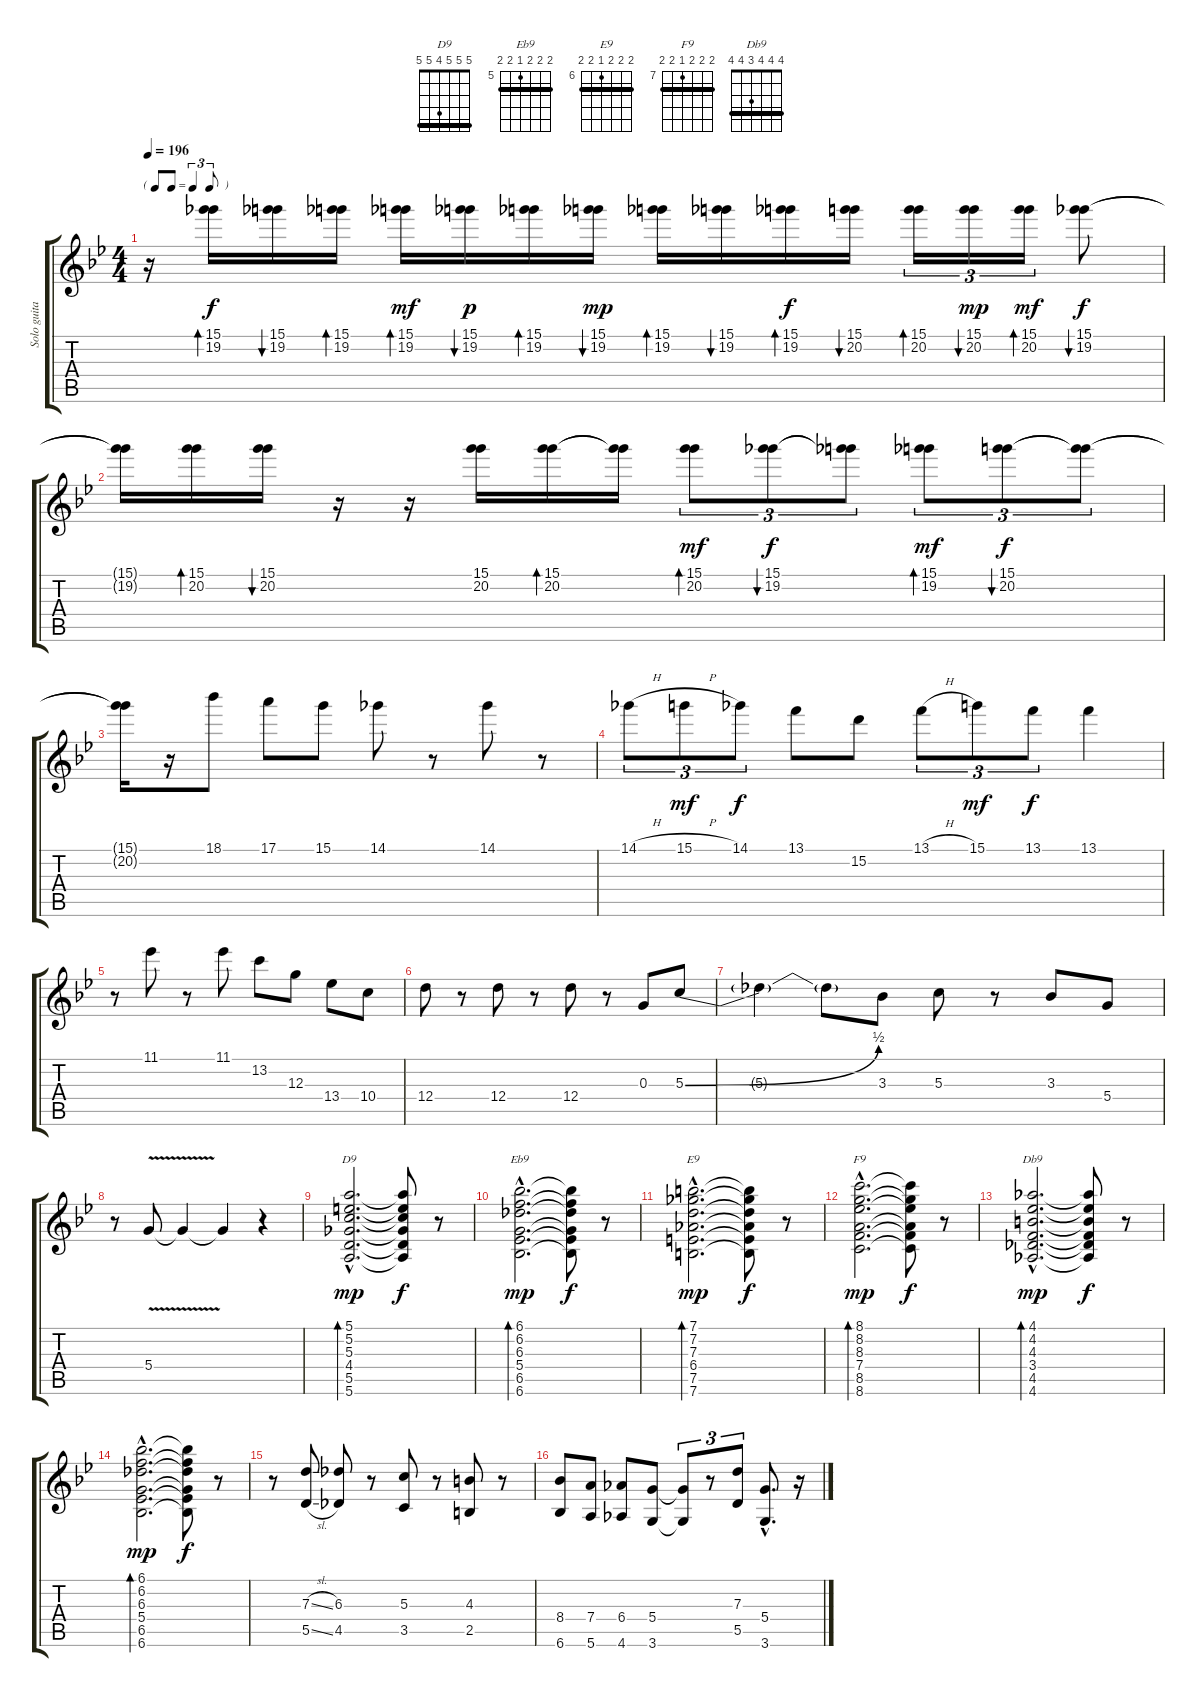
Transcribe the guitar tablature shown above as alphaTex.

\track ("Solo guitar" "Solo guita") {instrument acousticguitarsteel}
\staff {score tabs}
\tuning (E4 B3 G3 D3 A2 E2) {hide}
\chord ("D9" 5 5 5 4 5 5) {barre 5}
\chord ("Eb9" 6 6 6 5 6 6) {firstfret 5 barre 6}
\chord ("E9" 7 7 7 6 7 7) {firstfret 6 barre 7}
\chord ("F9" 8 8 8 7 8 8) {firstfret 7 barre 8}
\chord ("Db9" 4 4 4 3 4 4) {barre 4}
\ts (4 4)
\tf triplet8th
\tempo 196
\clef g2
\ks gminor
r.16{dy mp} (15.1 19.2).16{bd 120 dy f} (15.1 19.2).16{bu 120} (15.1 19.2).16{bd 120} (15.1 19.2).16{bd 120 dy mf} (15.1 19.2).16{bu 120 dy p} (15.1 19.2).16{bd 120} (15.1 19.2).16{bu 120 dy mp} (15.1 19.2).16{bd 120} (15.1 19.2).16{bu 120} (15.1 19.2).16{bd 120 dy f} (15.1 20.2).16{bu 120} (15.1 20.2).16{tu (3 2) bd 120} (15.1 20.2).16{tu (3 2) bu 120 dy mp} (15.1 20.2).16{tu (3 2) bd 120 dy mf} (15.1 19.2).8{bu 120 dy f} |
(15.1{t} 19.2{t}).16 (15.1 20.2).16{bd 120} (15.1 20.2).16{bu 120} r.16 r.16 (15.1 20.2).16 (15.1 20.2).16{bd 120} (15.1{t} 20.2{t}).16 (15.1 20.2).8{tu (3 2) bd 120 dy mf} (15.1 19.2).8{tu (3 2) bu 120 dy f} (15.1{t} 19.2{t}).8{tu (3 2)} (15.1 19.2).8{tu (3 2) bd 120 dy mf} (15.1 20.2).8{tu (3 2) bu 120 dy f} (15.1{t} 20.2{t}).8{tu (3 2)} |
(15.1{t} 20.2{t}).16 r.16 18.1.8 17.1.8 15.1.8 14.1.8 r.8 14.1.8 r.8 |
14.1{h}.8{tu (3 2)} 15.1{h}.8{tu (3 2) dy mf} 14.1.8{tu (3 2) dy f} 13.1.8 15.2.8 13.1{h}.8{tu (3 2)} 15.1.8{tu (3 2) dy mf} 13.1.8{tu (3 2) dy f} 13.1.4 |
r.8 11.1.8 r.8 11.1.8 13.2.8 12.3.8 13.4.8 10.4.8 |
12.4.8 r.8 12.4.8 r.8 12.4.8 r.8 0.3.8 5.3{be (bend 0 0 60 2)}.8 |
5.3{t}.4 5.3{t}.8 3.3.8 5.3.8 r.8 3.3.8 5.4.8 |
r.8 5.4{v}.8 5.4{t}.4 5.4{t}.4 r.4 |
(5.1{hac} 5.2{hac} 5.3{hac} 4.4{hac} 5.5{hac} 5.6{hac}).2{d bd 120 ch "D9" dy mp} (5.1{t} 5.2{t} 5.3{t} 4.4{t} 5.5{t} 5.6{t}).8{dy f} r.8 |
(6.1{hac} 6.2{hac} 6.3{hac} 5.4{hac} 6.5{hac} 6.6{hac}).2{d bd 120 ch "Eb9" dy mp} (6.1{t} 6.2{t} 6.3{t} 5.4{t} 6.5{t} 6.6{t}).8{dy f} r.8 |
(7.1{hac} 7.2{hac} 7.3{hac} 6.4{hac} 7.5{hac} 7.6{hac}).2{d bd 120 ch "E9" dy mp} (7.1{t} 7.2{t} 7.3{t} 6.4{t} 7.5{t} 7.6{t}).8{dy f} r.8 |
(8.1{hac} 8.2{hac} 8.3{hac} 7.4{hac} 8.5{hac} 8.6{hac}).2{d bd 120 ch "F9" dy mp} (8.1{t} 8.2{t} 8.3{t} 7.4{t} 8.5{t} 8.6{t}).8{dy f} r.8 |
(4.1{hac} 4.2{hac} 4.3{hac} 3.4{hac} 4.5{hac} 4.6{hac}).2{d bd 120 ch "Db9" dy mp} (4.1{t} 4.2{t} 4.3{t} 3.4{t} 4.5{t} 4.6{t}).8{dy f} r.8 |
(6.1{hac} 6.2{hac} 6.3{hac} 5.4{hac} 6.5{hac} 6.6{hac}).2{d bd 120 dy mp} (6.1{t} 6.2{t} 6.3{t} 5.4{t} 6.5{t} 6.6{t}).8{dy f} r.8 |
r.8 (7.3{sl} 5.5{sl}).8 (6.3 4.5).8 r.8 (5.3 3.5).8 r.8 (4.3 2.5).8 r.8 |
(8.4 6.6).8 (7.4 5.6).8 (6.4 4.6).8 (5.4 3.6).8 (5.4{t} 3.6{t}).8{tu (3 2)} r.8{tu (3 2)} (7.3 5.5).8{tu (3 2)} (5.4{hac} 3.6{hac}).8{d} r.16
